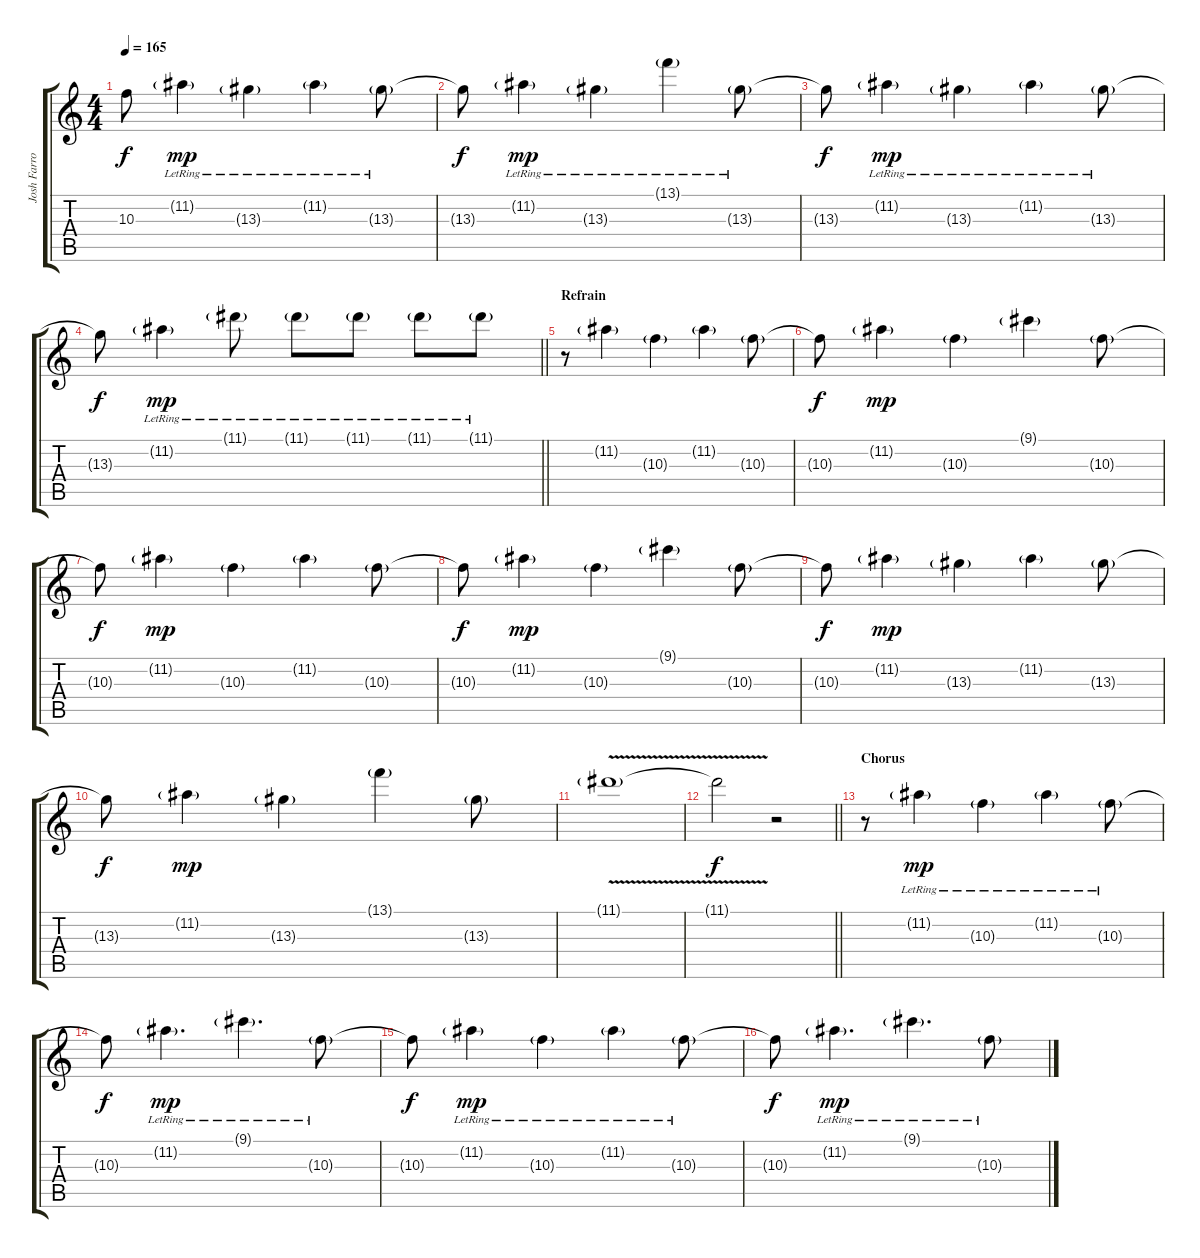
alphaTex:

\track ("Josh Farro FX" "Josh Farro") {instrument distortionguitar}
\staff {score tabs}
\tuning (E4 B3 G3 D3 A2 D2) {hide}
\ts (4 4)
\tempo 165
\clef g2
\ks c
10.3{t}.8{dy f} 11.2{g lr}.4{dy mp} 13.3{g lr}.4 11.2{g lr}.4 13.3{g lr}.8 |
13.3{t}.8{dy f} 11.2{g lr}.4{dy mp} 13.3{g lr}.4 13.1{g lr}.4 13.3{g lr}.8 |
13.3{t}.8{dy f} 11.2{g lr}.4{dy mp} 13.3{g lr}.4 11.2{g lr}.4 13.3{g lr}.8 |
\barLineRight lightlight
13.3{t}.8{dy f} 11.2{g lr}.4{dy mp} 11.1{g lr}.8{volume 6} 11.1{g lr}.8 11.1{g lr}.8 11.1{g lr}.8 11.1{g lr}.8 |
\section ("" "Refrain")
r.8{volume 16 balance 5 instrument distortionguitar} 11.2{g}.4 10.3{g}.4 11.2{g}.4 10.3{g}.8 |
10.3{t}.8{dy f} 11.2{g}.4{dy mp} 10.3{g}.4 9.1{g}.4 10.3{g}.8 |
10.3{t}.8{dy f} 11.2{g}.4{dy mp} 10.3{g}.4 11.2{g}.4 10.3{g}.8 |
10.3{t}.8{dy f} 11.2{g}.4{dy mp} 10.3{g}.4 9.1{g}.4 10.3{g}.8 |
10.3{t}.8{dy f} 11.2{g}.4{dy mp} 13.3{g}.4 11.2{g}.4 13.3{g}.8 |
13.3{t}.8{dy f} 11.2{g}.4{dy mp} 13.3{g}.4 13.1{g}.4 13.3{g}.8 |
11.1{v g}.1 |
\barLineRight lightlight
11.1{t}.2{dy f} r.2 |
\section ("" "Chorus")
r.8 11.2{g lr}.4{dy mp} 10.3{g lr}.4 11.2{g lr}.4 10.3{g lr}.8 |
10.3{t}.8{dy f} 11.2{g lr}.4{d dy mp} 9.1{g lr}.4{d} 10.3{g lr}.8 |
10.3{t}.8{dy f} 11.2{g lr}.4{dy mp} 10.3{g lr}.4 11.2{g lr}.4 10.3{g lr}.8 |
10.3{t}.8{dy f} 11.2{g lr}.4{d dy mp} 9.1{g lr}.4{d} 10.3{g lr}.8
